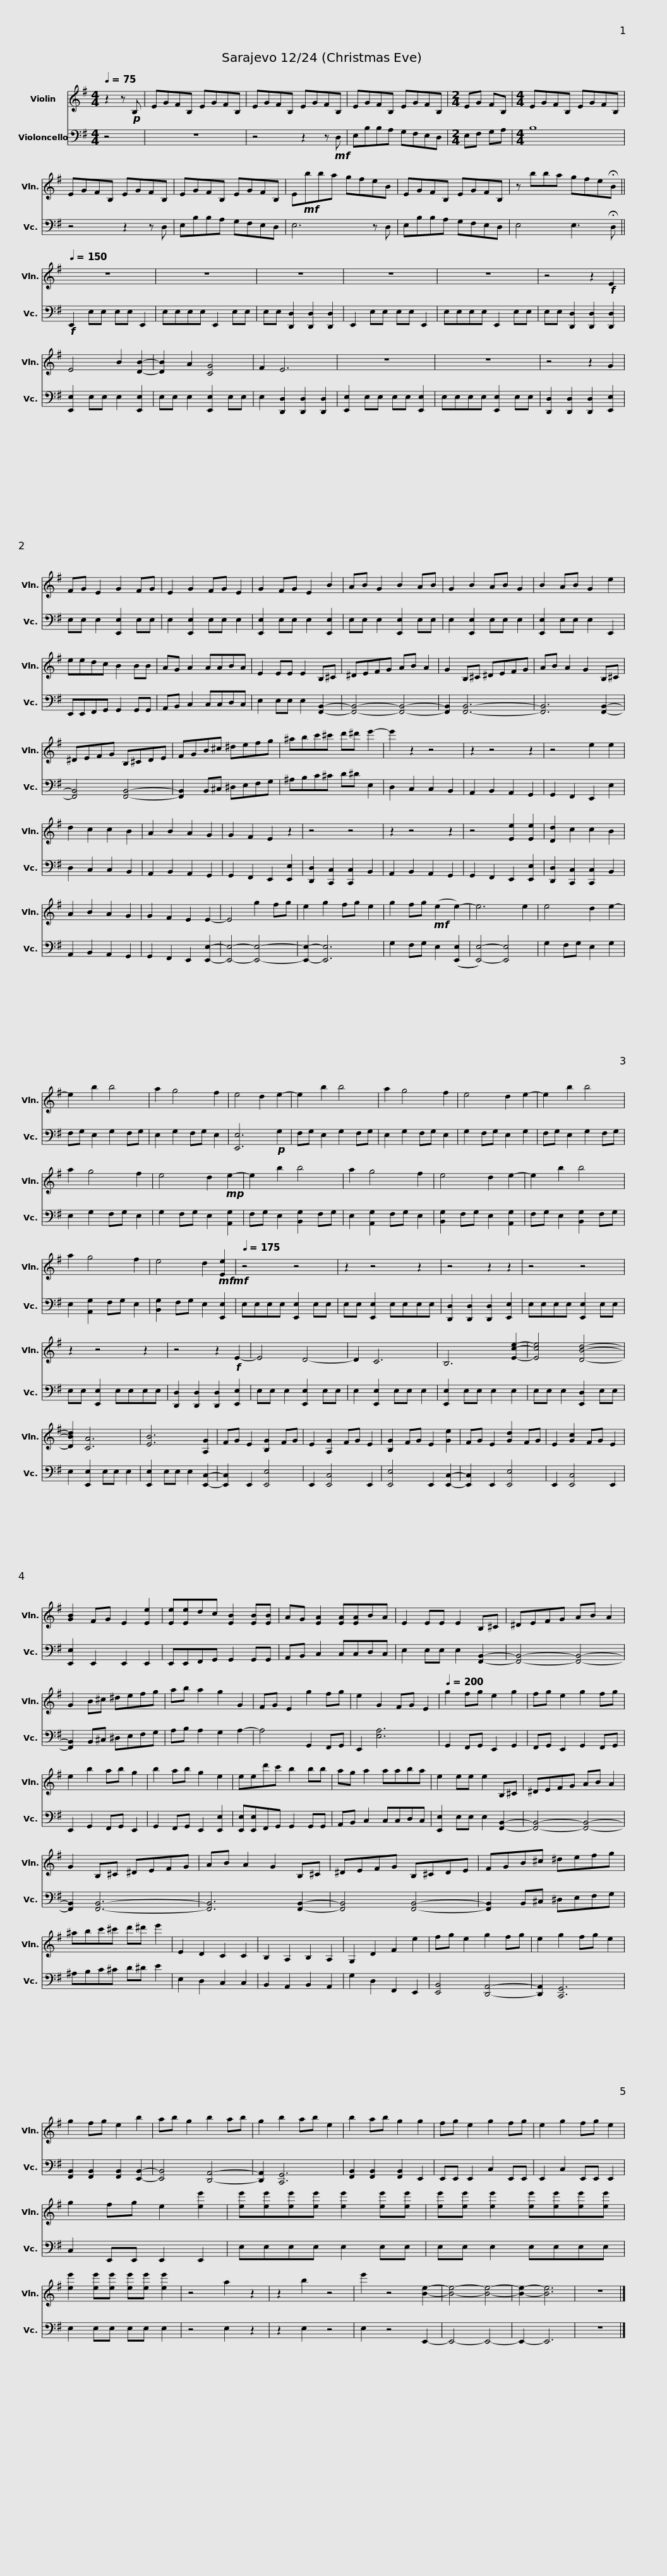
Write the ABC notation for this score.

X:1
%%score 1 2
L:1/8
Q:1/4=75
M:4/4
I:linebreak $
K:G
V:1 treble
V:2 bass
V:1
 z2 z!p! B, | EGFB, EGFB, | EGFB, EGFB, | EGFB, EGFB, |[M:2/4] EG FB, |$ %5
[M:4/4] EGFB, EGFB, | EGFB, EGFB, | EGFB, EGFB, | E!mf!bba gfeB | EGFB, EGFB, |$ %10
 z bba gfe!fermata!B ||[Q:1/4=150] z8 | z8 | z8 | z8 | %15
 z8 |$ z4 z2!f! E2 | E4 B2 [DB]2- | [DB]2 A2 [CG]4 | F2 E6 | %20
 z8 | z8 | z4 z2 G2 |$ FG E2 G2 FG | E2 G2 FG E2 | %25
 G2 FG E2 B2 | AB G2 B2 AB | G2 B2 AB G2 | B2 AB G2 e2 | eedc B2 BB |$ %30
 AG A2 AABA | E2 EE E2 B,^C | ^DEFG AB A2 | G2 B,^C ^DEFG | AB A2 G2 B,^C |$ %35
 ^DEFG B,^CDE | FGB^c ^defg | ^abc'^c' d'^d' e'2- | e'2 z2 z4 | z2 z4 z2 | %40
 z4 e2 e2 |$ d2 c2 c2 B2 | A2 B2 A2 G2 | G2 F2 E2 z2 | z4 z4 | %45
 z2 z4 z2 | z4 [Ee]2 [Ee]2 | [Dd]2 c2 c2 B2 | A2 B2 A2 G2 | G2 F2 E2 E2- |$ %50
 E4 g2 fg | e2 g2 fg e2 | g2 fg!mf! (e2 e2-) | e6 e2 | e4 d2 e2- | %55
 e2 b2 b4 | a2 g4 f2 | e4 d2 e2- |$ e2 b2 b4 | a2 g4 f2 | %60
 e4 d2 e2- | e2 b2 b4 | a2 g4 f2 | e4 d2!mp! e2- | e2 b2 b4 |$ %65
 a2 g4 f2 | e4 d2 e2- | e2 b2 b4 | a2 g4 f2 | e4 d2!mf!!mf! [Ee]2 | %70
[Q:1/4=175] z4 z4 | z2 z4 z2 |$ z4 z2 z2 | z4 z4 | z2 z4 z2 | %75
 z4 z2!f! E2- | E4 D4- | D2 C6 | B,6 [Ece]2- |$ [Ece]4 [DBd]4- | %80
 [DBd]2 [CA]6 | [EB]6 [A,G]2 | FG E2 [B,G]2 FG | E2 [A,G]2 FG E2 | [B,G]2 FG E2 [Ge]2 | %85
 FG E2 [Gd]2 FG |$ E2 [Gc]2 FG E2 | [GB]2 FG E2 [Ee]2 | [Ee][Ee]dc [EB]2 [EB][EB] | AG [EA]2 [EA][EA]BA | %90
 E2 EE E2 B,^C | ^DEFG AB A2 |$ G2 B^c ^defg | ab a2 g2 G2 | FG E2 g2 fg | %95
 e2 G2 FG E2 |[Q:1/4=200] g2 fg e2 g2 | fg e2 g2 fg | e2 b2 ab g2 |$ b2 ab g2 e2 | %100
 eed'c' b2 bb | ag a2 aaba | e2 ee e2 B,^C | ^DEFG AB A2 |$ G2 B,^C ^DEFG | %105
 AB A2 G2 B,^C | ^DEFG B,^CDE | FGB^c ^defg |$ ^abc'^c' d'^d' e'2 | E2 D2 C2 C2 | %110
 B,2 A,2 B,2 A,2 | G,2 D2 F2 e2 | fg e2 g2 fg | e2 g2 fg e2 |$ g2 fg e2 b2 | %115
 ab g2 b2 ab | g2 b2 ab e2 | b2 ab g2 g2 | fg e2 g2 fg | e2 g2 fg e2 |$ %120
 g2 fg e2 [ee']2 | [ee'][ee'][ee'][ee'] [ee']2 [ee'][ee'] | [ee'][ee'] [ee']2 [ee'][ee'][ee'][ee'] | [ee']2 [ee'][ee'] [ee'][ee'] [ee']2 | z4 a2 z2 | %125
 z2 b2 z4 |$ e'2 z4 [Be]2- | [Be]4- [Be]4- | [Be]2- [Be]6 | z8 |] %130
V:2
 z4 | z8 | z4 z2 z!mf! D, | E,B,B,A, G,F,E,D, |[M:2/4] E,F, G,A, |$ %5
[M:4/4] B,8 | z4 z2 z D, | E,B,B,A, G,F,E,D, | E,6 z D, | E,B,B,A, G,F,E,D, |$ %10
 E,4 E,3 !fermata!D, ||!f! E,,2 E,E, E,E, E,,2 | E,E,E,E, E,,2 E,E, | E,E, [D,,D,]2 [D,,D,]2 [D,,D,]2 | E,,2 E,E, E,E, E,,2 | %15
 E,E,E,E, E,,2 E,E, |$ E,E, [D,,D,]2 [D,,D,]2 [D,,D,]2 | [E,,E,]2 E,E, E,2 [E,,E,]2 | E,E, E,2 [E,,E,]2 E,E, | E,2 [D,,D,]2 [D,,D,]2 [D,,D,]2 | %20
 [E,,E,]2 E,E, E,E, [E,,E,]2 | E,E,E,E, [E,,E,]2 E,E, | [D,,D,]2 [D,,D,]2 [D,,D,]2 [E,,E,]2 |$ E,E, E,2 [E,,E,]2 E,E, | E,2 [E,,E,]2 E,E, E,2 | %25
 [E,,E,]2 E,E, E,2 [E,,E,]2 | E,E, E,2 [E,,E,]2 E,E, | E,2 [E,,E,]2 E,E, E,2 | [E,,E,]2 E,E, E,2 E,,2 | E,,E,,F,,G,, G,,2 G,,G,, |$ %30
 A,,B,, C,2 C,C,D,C, | E,2 E,E, E,2 [F,,B,,]2- | [F,,B,,]4- [F,,B,,]4- | [F,,B,,]2 [F,,B,,]6- | [F,,B,,]6 [F,,B,,]2- |$ %35
 [F,,B,,]4 [F,,B,,]4- | [F,,B,,]2 B,,^C, ^D,E,F,G, | ^A,B,C^C D^D E,2 | D,2 C,2 C,2 B,,2 | A,,2 B,,2 A,,2 G,,2 | %40
 G,,2 F,,2 E,,2 E,2 |$ D,2 C,2 C,2 B,,2 | A,,2 B,,2 A,,2 G,,2 | G,,2 F,,2 E,,2 [E,,E,]2 | [D,,D,]2 [C,,C,]2 [C,,C,]2 B,,2 | %45
 A,,2 B,,2 A,,2 G,,2 | G,,2 F,,2 E,,2 [E,,E,]2 | [D,,D,]2 [C,,C,]2 [C,,C,]2 B,,2 | A,,2 B,,2 A,,2 G,,2 | G,,2 F,,2 E,,2 [E,,E,]2- |$ %50
 [E,,E,]4- [E,,E,]4- | [E,,E,]2- [E,,E,]6 | G,2 F,G, E,2 (([E,,E,]2 | [E,,E,]4-)) [E,,E,]4 | G,2 F,G, E,2 G,2 | %55
 F,G, E,2 G,2 F,G, | E,2 G,2 F,G, E,2 | [E,,E,]6!p! G,2 |$ F,G, E,2 G,2 F,G, | E,2 G,2 F,G, E,2 | %60
 G,2 F,G, E,2 G,2 | F,G, E,2 G,2 F,G, | E,2 G,2 F,G, E,2 | G,2 F,G, E,2 [A,,G,]2 | F,G, E,2 [B,,G,]2 F,G, |$ %65
 E,2 [A,,G,]2 F,G, E,2 | [B,,G,]2 F,G, E,2 [A,,G,]2 | F,G, E,2 [B,,G,]2 F,G, | E,2 [A,,G,]2 F,G, E,2 | [B,,G,]2 F,G, E,2 [E,,E,]2 | %70
 E,E,E,E, [E,,E,]2 E,E, | E,E, [E,,E,]2 E,E,E,E, |$ [D,,D,]2 [D,,D,]2 [D,,D,]2 [E,,E,]2 | E,E,E,E, [E,,E,]2 E,E, | E,E, [E,,E,]2 E,E,E,E, | %75
 [D,,D,]2 [D,,D,]2 [D,,D,]2 [E,,E,]2 | E,E, E,2 [E,,E,]2 E,E, | E,2 [E,,E,]2 E,E, E,2 | [E,,E,]2 E,E, E,2 E,2 |$ E,E, E,2 [E,,D,]2 E,E, | %80
 E,2 [E,,E,]2 E,E, E,2 | [E,,E,]2 E,E, E,2 [E,,C,]2- | [E,,C,]2 E,,2 [E,,E,]4 | E,,2 [E,,C,]4 E,,2 | [E,,E,]4 E,,2 [E,,C,]2- | %85
 [E,,C,]2 E,,2 [E,,E,]4 |$ E,,2 [E,,C,]4 E,,2 | [E,,E,]2 E,,2 E,,2 E,,2 | E,,E,,F,,G,, G,,2 G,,G,, | A,,B,, C,2 C,C,D,C, | %90
 E,2 E,E, E,2 [F,,B,,]2- | [F,,B,,]4- [F,,B,,]4- |$ [F,,B,,]2 B,,^C, ^D,E,F,G, | A,B, A,2 G,2 A,2- | A,4 G,,2 F,,G,, | %95
 E,,2 [E,A,]6 | G,,2 F,,G,, E,,2 G,,2 | F,,G,, E,,2 G,,2 F,,G,, | E,,2 G,,2 F,,G,, E,,2 |$ G,,2 F,,G,, E,,2 [E,,E,]2 | %100
 [E,,E,][E,,E,]F,,G,, G,,2 G,,G,, | A,,B,, C,2 C,C,D,C, | [E,,E,]2 E,E, E,2 [F,,B,,]2- | [F,,B,,]4- [F,,B,,]4- |$ [F,,B,,]2 [F,,B,,]6- | %105
 [F,,B,,]6 [F,,B,,]2- | [F,,B,,]4 [F,,B,,]4- | [F,,B,,]2 B,,^C, ^D,E,F,G, |$ ^A,B,C^C D^D E2 | E,2 D,2 C,2 C,2 | %110
 B,,2 A,,2 B,,2 A,,2 | G,2 D,2 F,,2 E,,2 | [E,,B,,]4 [D,,A,,]4- | [D,,A,,]2 [C,,G,,]6 |$ [F,,B,,]2 [F,,B,,]2 [F,,B,,]2 [E,,B,,]2- | %115
 [E,,B,,]4 [D,,A,,]4- | [D,,A,,]2 [C,,G,,]6 | [F,,B,,]2 [F,,B,,]2 [F,,B,,]2 E,,2 | E,,E,, E,,2 C,2 E,,E,, | E,,2 C,2 E,,E,, E,,2 |$ %120
 C,2 E,,E,, E,,2 E,,2 | E,E,E,E, E,2 E,E, | E,E, E,2 E,E,E,E, | E,2 E,E, E,E, E,2 | z4 E,2 z2 | %125
 z2 E,2 z4 |$ E,2 z4 E,,2- | E,,4- E,,4- | E,,2- E,,6 | z8 |] %130
